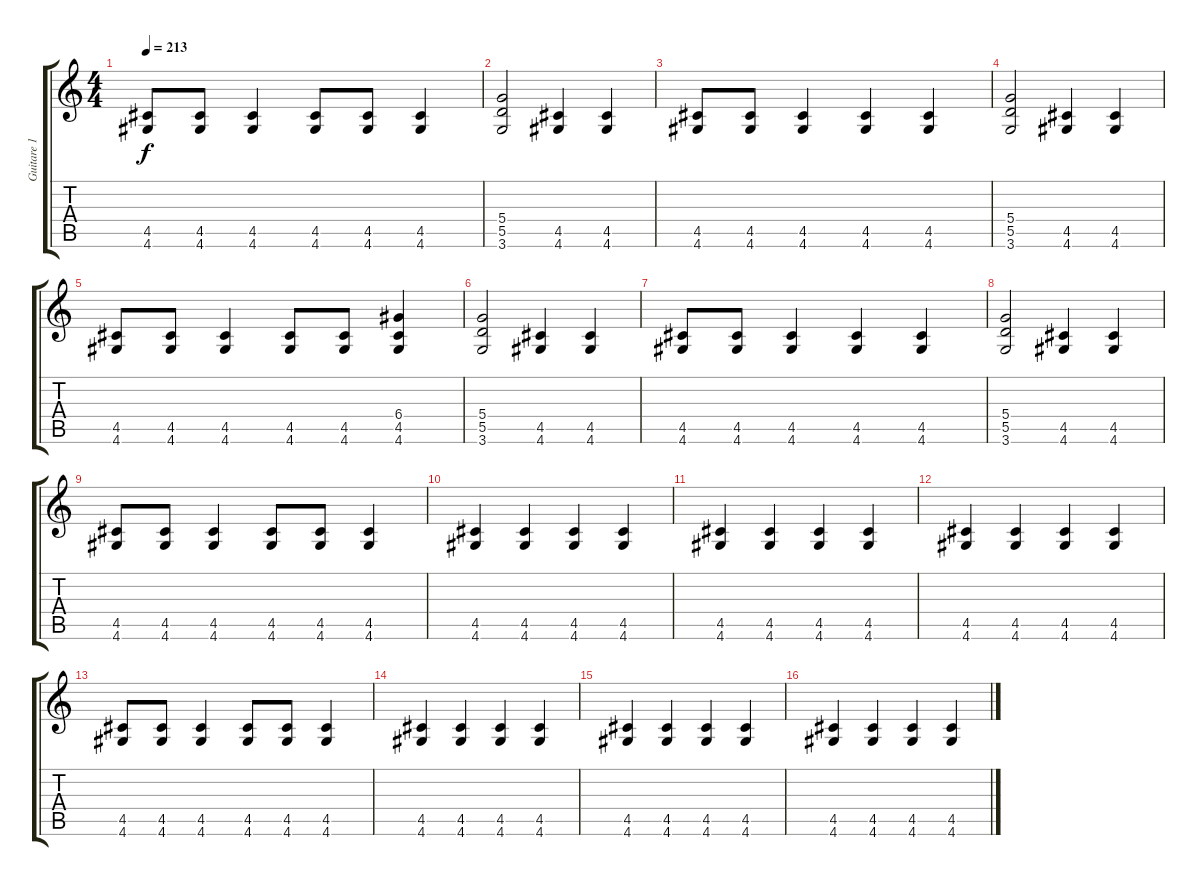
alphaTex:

\track ("Guitare 1" "Guitare 1") {instrument distortionguitar}
\staff {score tabs}
\tuning (E4 B3 G3 D3 A2 E2) {hide}
\ts (4 4)
\tempo 213
\clef g2
\ks c
(4.5 4.6).8{dy f} (4.5 4.6).8 (4.5 4.6).4 (4.5 4.6).8 (4.5 4.6).8 (4.5 4.6).4 |
(5.4 5.5 3.6).2 (4.5 4.6).4 (4.5 4.6).4 |
(4.5 4.6).8 (4.5 4.6).8 (4.5 4.6).4 (4.5 4.6).4 (4.5 4.6).4 |
(5.4 5.5 3.6).2 (4.5 4.6).4 (4.5 4.6).4 |
(4.5 4.6).8 (4.5 4.6).8 (4.5 4.6).4 (4.5 4.6).8 (4.5 4.6).8 (6.4 4.5 4.6).4 |
(5.4 5.5 3.6).2 (4.5 4.6).4 (4.5 4.6).4 |
(4.5 4.6).8 (4.5 4.6).8 (4.5 4.6).4 (4.5 4.6).4 (4.5 4.6).4 |
(5.4 5.5 3.6).2 (4.5 4.6).4 (4.5 4.6).4 |
(4.5 4.6).8 (4.5 4.6).8 (4.5 4.6).4 (4.5 4.6).8 (4.5 4.6).8 (4.5 4.6).4 |
(4.5 4.6).4 (4.5 4.6).4 (4.5 4.6).4 (4.5 4.6).4 |
(4.5 4.6).4 (4.5 4.6).4 (4.5 4.6).4 (4.5 4.6).4 |
(4.5 4.6).4 (4.5 4.6).4 (4.5 4.6).4 (4.5 4.6).4 |
(4.5 4.6).8 (4.5 4.6).8 (4.5 4.6).4 (4.5 4.6).8 (4.5 4.6).8 (4.5 4.6).4 |
(4.5 4.6).4 (4.5 4.6).4 (4.5 4.6).4 (4.5 4.6).4 |
(4.5 4.6).4 (4.5 4.6).4 (4.5 4.6).4 (4.5 4.6).4 |
(4.5 4.6).4 (4.5 4.6).4 (4.5 4.6).4 (4.5 4.6).4
